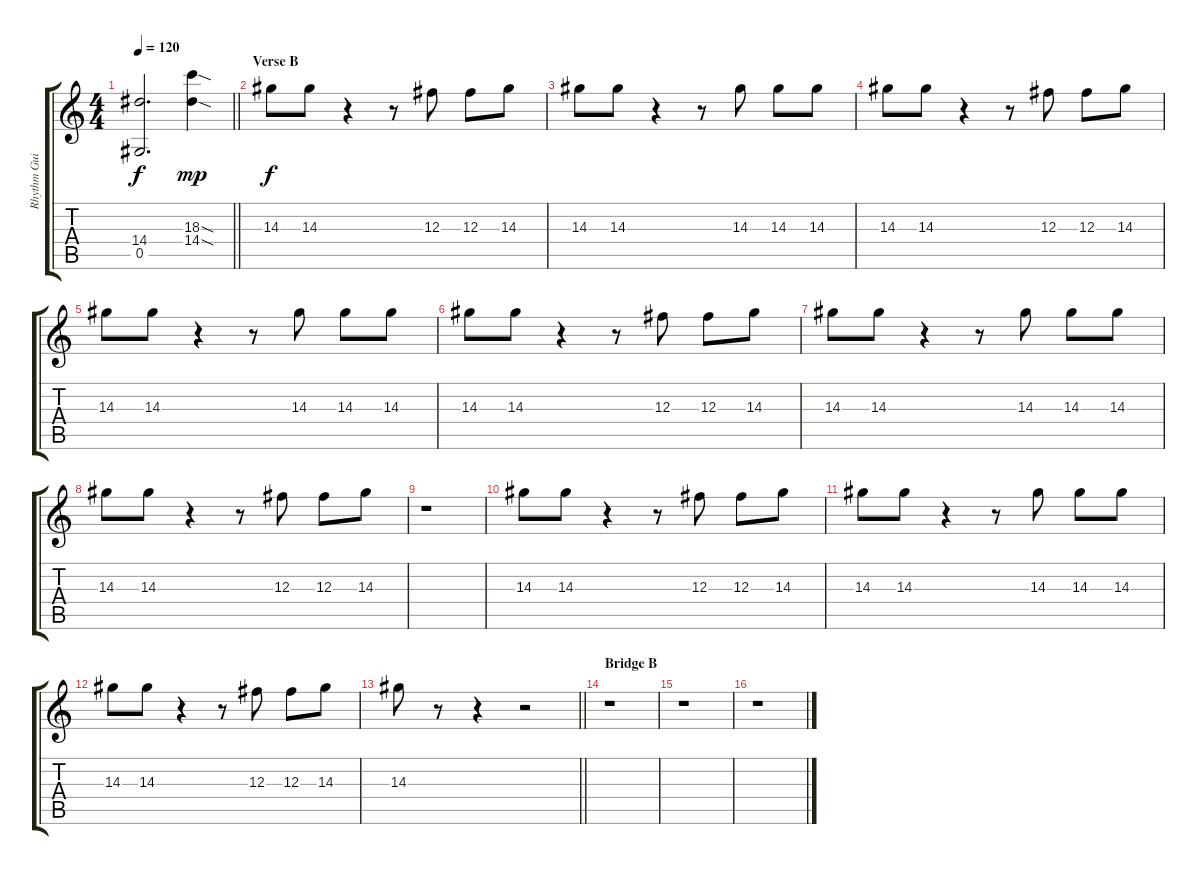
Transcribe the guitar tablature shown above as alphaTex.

\track ("Rhythm Guitar II" "Rhythm Gui") {instrument overdrivenguitar}
\staff {score tabs}
\tuning (Eb4 Bb3 Gb3 Db3 Ab2 Eb2) {hide}
\ts (4 4)
\tempo 120
\clef g2
\barLineRight lightlight
\ks c
(14.4{t} 0.5{t}).2{d dy f} (18.3{sod} 14.4{sod}).4{dy mp} |
\section ("" "Verse B")
14.3.8{dy f} 14.3.8 r.4 r.8 12.3.8 12.3.8 14.3.8 |
14.3.8 14.3.8 r.4 r.8 14.3.8 14.3.8 14.3.8 |
14.3.8 14.3.8 r.4 r.8 12.3.8 12.3.8 14.3.8 |
14.3.8 14.3.8 r.4 r.8 14.3.8 14.3.8 14.3.8 |
14.3.8 14.3.8 r.4 r.8 12.3.8 12.3.8 14.3.8 |
14.3.8 14.3.8 r.4 r.8 14.3.8 14.3.8 14.3.8 |
14.3.8 14.3.8 r.4 r.8 12.3.8 12.3.8 14.3.8 |
r.1 |
14.3.8 14.3.8 r.4 r.8 12.3.8 12.3.8 14.3.8 |
14.3.8 14.3.8 r.4 r.8 14.3.8 14.3.8 14.3.8 |
14.3.8 14.3.8 r.4 r.8 12.3.8 12.3.8 14.3.8 |
\barLineRight lightlight
14.3.8 r.8 r.4 r.2 |
\section ("" "Bridge B")
r.1 |
r.1 |
r.1
